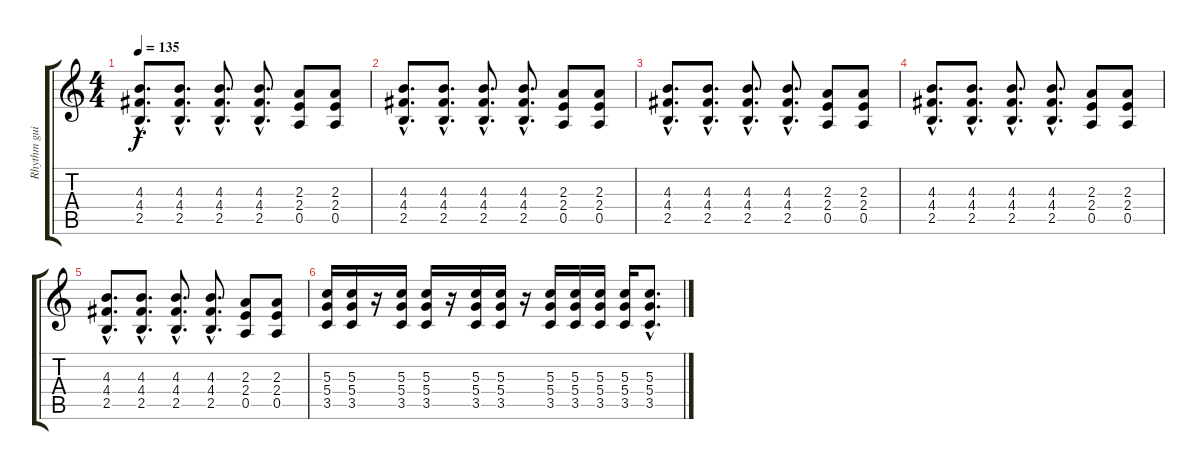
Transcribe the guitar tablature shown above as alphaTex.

\track ("Rhythm guitar (distortion)" "Rhythm gui") {instrument distortionguitar}
\staff {score tabs}
\tuning (E4 B3 G3 D3 A2 E2) {hide}
\ts (4 4)
\tempo 135
\clef g2
\ks c
(4.3{hac} 4.4{hac} 2.5{hac}).8{d dy f} (4.3{hac} 4.4{hac} 2.5{hac}).8{d} (4.3{hac} 4.4{hac} 2.5{hac}).8{d} (4.3{hac} 4.4{hac} 2.5{hac}).8{d} (2.3 2.4 0.5).8 (2.3 2.4 0.5).8 |
(4.3{hac} 4.4{hac} 2.5{hac}).8{d} (4.3{hac} 4.4{hac} 2.5{hac}).8{d} (4.3{hac} 4.4{hac} 2.5{hac}).8{d} (4.3{hac} 4.4{hac} 2.5{hac}).8{d} (2.3 2.4 0.5).8 (2.3 2.4 0.5).8 |
(4.3{hac} 4.4{hac} 2.5{hac}).8{d} (4.3{hac} 4.4{hac} 2.5{hac}).8{d} (4.3{hac} 4.4{hac} 2.5{hac}).8{d} (4.3{hac} 4.4{hac} 2.5{hac}).8{d} (2.3 2.4 0.5).8 (2.3 2.4 0.5).8 |
(4.3{hac} 4.4{hac} 2.5{hac}).8{d} (4.3{hac} 4.4{hac} 2.5{hac}).8{d} (4.3{hac} 4.4{hac} 2.5{hac}).8{d} (4.3{hac} 4.4{hac} 2.5{hac}).8{d} (2.3 2.4 0.5).8 (2.3 2.4 0.5).8 |
(4.3{hac} 4.4{hac} 2.5{hac}).8{d} (4.3{hac} 4.4{hac} 2.5{hac}).8{d} (4.3{hac} 4.4{hac} 2.5{hac}).8{d} (4.3{hac} 4.4{hac} 2.5{hac}).8{d} (2.3 2.4 0.5).8 (2.3 2.4 0.5).8 |
(5.3 5.4 3.5).16 (5.3 5.4 3.5).16 r.16 (5.3 5.4 3.5).16 (5.3 5.4 3.5).16 r.16 (5.3 5.4 3.5).16 (5.3 5.4 3.5).16 r.16 (5.3 5.4 3.5).16 (5.3 5.4 3.5).16 (5.3 5.4 3.5).16 (5.3 5.4 3.5).16 (5.3{hac} 5.4{hac} 3.5{hac}).8{d}
